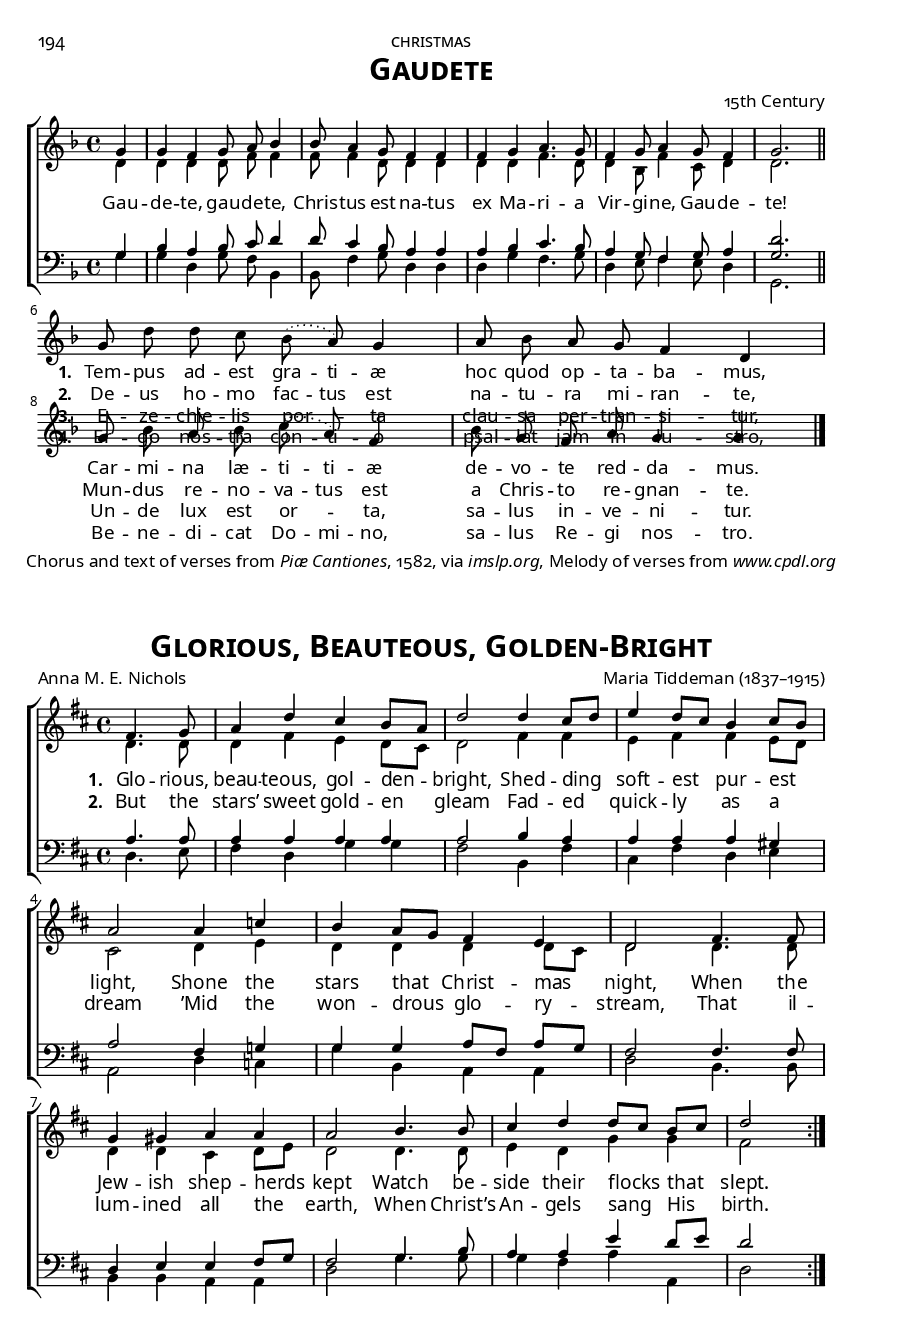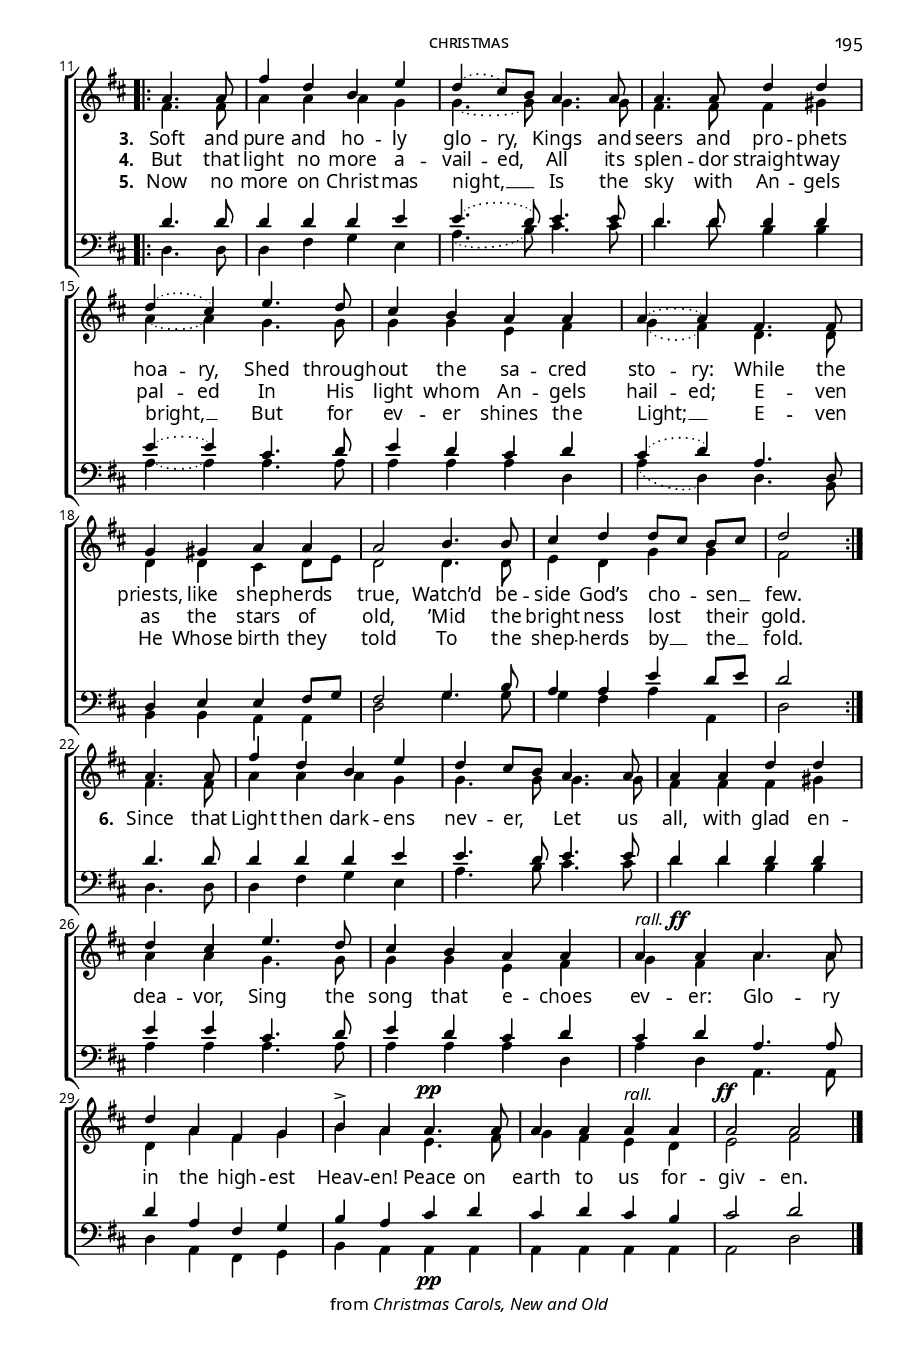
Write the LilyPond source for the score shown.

\version "2.14.2"
\include "../util.ly"
\paper {
  print-all-headers = ##t
  paper-height = 9\in
  paper-width = 6\in
  indent = 0\in
  %system-system-spacing = #'((basic-distance . 10) (padding . 0))
  system-system-spacing =
    #'((basic-distance . 0)
       (minimum-distance . 0)
       (padding . -5)
       (stretchability . 100))
  ragged-last-bottom = ##f
  ragged-bottom = ##f
  two-sided = ##t
  inner-margin = 0.5\in
  outer-margin = 0.25\in
  top-margin = 0.25\in
  bottom-margin = 0.25\in
  first-page-number = #194
  print-first-page-number = ##t
  headerLine = \markup{\override #'(font-name . "Garamond Premier Pro") \smallCapsOldStyle"christmas"}
  oddHeaderMarkup = \markup\fill-line{
     \override #'(font-name . "Garamond Premier Pro")\abs-fontsize #8.5
     \combine 
        \fill-line{"" \on-the-fly #print-page-number-check-first
        \oldStylePageNum""
        }
        \fill-line{\headerLine}
  }
  evenHeaderMarkup = \markup {
     \override #'(font-name . "Garamond Premier Pro")\abs-fontsize #8.5
     \combine
        \on-the-fly #print-page-number-check-first
        \oldStylePageNum""
        \fill-line{\headerLine}
  }
}
#(set-global-staff-size 15) \paper{ #(define fonts (make-pango-font-tree "GoudyOlSt BT" "Garamond Premier Pro" "Garamond Premier Pro" (/ 15 20))) }
global = {
  \key f\major
  \time 4/4
  \autoBeamOff
}

sopMusic = \relative c'' {
  \partial 4 g4 |
  g f g8 a bes4 |
  bes8 a4 g8 f4 f |
  
  f g a4. g8 |
  f4 g8 a4 g8 f4 |
  \partial 2. g2. \bar "||" \break
}

verseMusic = \relative c'' {
  
}
sopWords = \lyricmode {
  
}

altoMusic = \relative c' {
  d4 |
  d d d8 f f4 |
  f8 f4 d8 d4 d |
  
  d d f4. d8 |
  d4 bes8 f'4 c8 d4 |
  d2.
  
  \slurDotted \oneVoice
  g8 d' d c bes( a) g4 |
  a8 bes a g f4 d |
  
  g8 bes a bes c( a) f4 |
  bes8 g f a g4 g \bar "|."
}
altoWords = \lyricmode {
  \dropLyricsV
  Gau -- de -- te, gau -- de -- te,
  Chris -- tus est na -- tus
  ex Ma -- ri -- a Vir -- gi -- ne, Gau -- de -- te!
  
  \dropLyricsIV
  \set stanza = #"1. "
  \set ignoreMelismata = ##t
  Tem -- pus ad -- est gra -- ti -- æ
  hoc quod op -- ta -- ba -- mus,
  Car -- mi -- na læ -- ti -- ti -- æ
  de -- vo -- te red -- da -- mus.
}
altoWordsII = \lyricmode {
  \dropLyricsIV
%\markup\italic
  \repeat unfold 21 {\skip1}
  \set stanza = #"2. "
  \set ignoreMelismata = ##t
  De -- us ho -- mo fac -- tus est
  na -- tu -- ra mi -- ran -- te,
  Mun -- dus re -- no -- va -- tus est
  a Chris -- to re -- gnan -- te.
}
altoWordsIII = \lyricmode {
  \dropLyricsIV
  \repeat unfold 21 {\skip1}
  \set stanza = #"3. "
  E -- ze -- chie -- lis por -- ta
  clau -- sa per -- tran -- si -- tur,
  Un -- de lux est or -- ta,
  sa -- lus in -- ve -- ni -- tur.
}
altoWordsIV = \lyricmode {
  \dropLyricsIV
  \repeat unfold 21 {\skip1}
  \set stanza = #"4. "
  \set ignoreMelismata = ##t
  Er -- go nos -- tra con -- ti -- o
  psal -- lat jam in lu -- stro,
  Be -- ne -- di -- cat Do -- mi -- no,
  sa -- lus Re -- gi nos -- tro.
}
altoWordsV = \lyricmode {
  \set stanza = #"5. "
  \set ignoreMelismata = ##t
}
altoWordsVI = \lyricmode {
  \set stanza = #"6. "
  \set ignoreMelismata = ##t
}
tenorMusic = \relative c' {
  g4 |
  bes a bes8 c d4 |
  d8 c4 bes8 a4 a |
  
  a bes c4. bes8 |
  a4 g8 f4 g8 a4 |
  <g d'>2.
}
tenorWords = \lyricmode {

}

bassMusic = \relative c {
  g'4 |
  g d g8 f bes,4 |
  bes8 f'4 g8 d4 d |
  
  d g f4. g8 |
  d4 e8 f4 e8 d4 |
  g,2.
}
bassWords = \lyricmode {

}

pianoRH = \relative c' {
  
}
pianoLH = \relative c' {
  
}

\score {
  <<
   \new ChoirStaff <<
%    \new Lyrics = sopranos \with { \override VerticalAxisGroup #'nonstaff-relatedstaff-spacing = #'((basic-distance . 1)) }
    \new Staff = women <<
      \new Voice = "sopranos" { \voiceOne << \global \sopMusic >> }
      \new Voice = "altos" { \voiceTwo << \global \altoMusic >> }
    >>
    \new Lyrics \with { alignAboveContext = #"women" \override VerticalAxisGroup #'nonstaff-relatedstaff-spacing = #'((basic-distance . 1))} \lyricsto "sopranos" \sopWords
     \new Lyrics = "altosVI"  \with { alignBelowContext = #"women" \override VerticalAxisGroup #'nonstaff-relatedstaff-spacing = #'((basic-distance . 1))} \lyricsto "altos" \altoWordsVI
    \new Lyrics = "altosV"  \with { alignBelowContext = #"women" \override VerticalAxisGroup #'nonstaff-relatedstaff-spacing = #'((basic-distance . 1))} \lyricsto "altos" \altoWordsV
    \new Lyrics = "altosIV"  \with { alignBelowContext = #"women" \override VerticalAxisGroup #'nonstaff-relatedstaff-spacing = #'((basic-distance . 1))} \lyricsto "altos" \altoWordsIV
    \new Lyrics = "altosIII"  \with { alignBelowContext = #"women" \override VerticalAxisGroup #'nonstaff-relatedstaff-spacing = #'((basic-distance . 1))} \lyricsto "altos" \altoWordsIII
    \new Lyrics = "altosII"  \with { alignBelowContext = #"women" \override VerticalAxisGroup #'nonstaff-relatedstaff-spacing = #'((basic-distance . 1))} \lyricsto "altos" \altoWordsII
    \new Lyrics = "altos"  \with { alignBelowContext = #"women" \override VerticalAxisGroup #'nonstaff-relatedstaff-spacing = #'((basic-distance . 1))} \lyricsto "altos" \altoWords
   \new Staff = men <<
      \clef bass
      \new Voice = "tenors" { \voiceOne << \global \tenorMusic >> }
      \new Voice = "basses" { \voiceTwo << \global \bassMusic >> }
    >>
    \new Lyrics \with { alignAboveContext = #"men" \override VerticalAxisGroup #'nonstaff-relatedstaff-spacing = #'((basic-distance . 1)) } \lyricsto "tenors" \tenorWords
    \new Lyrics \with { alignBelowContext = #"men" \override VerticalAxisGroup #'nonstaff-relatedstaff-spacing = #'((basic-distance . 1)) } \lyricsto "basses" \bassWords
  >>
%    \new PianoStaff << \new Staff { \new Voice { \pianoRH } } \new Staff { \clef "bass" \pianoLH } >>
  >>
  \layout {
%6x9 \context {\Lyrics\override LyricText #'font-size = #1.1 }
%6.14 \context {\Lyrics\override LyricText #'font-size = #0.6 }
    #(define fonts (make-pango-font-tree "GoudyOlSt BT" "Garamond Premier Pro" "Garamond Premier Pro" (/ 14.7 20)))
    \context {
      \Score
      %\override SpacingSpanner #'base-shortest-duration = #(ly:make-moment 1 8)
      %\override SpacingSpanner #'common-shortest-duration = #(ly:make-moment 1 4)
    }
    \context {
      % Remove all empty staves
      % \Staff \RemoveEmptyStaves \override VerticalAxisGroup #'remove-first = ##t
    }
  }
  \header {
    title = \markup{\override #'(font-name . "Garamond Premier Pro Semibold"){ \abs-fontsize #15 \smallCapsOldStyle"Gaudete"}}
    composer = \markup\oldStyleNum"15th Century"
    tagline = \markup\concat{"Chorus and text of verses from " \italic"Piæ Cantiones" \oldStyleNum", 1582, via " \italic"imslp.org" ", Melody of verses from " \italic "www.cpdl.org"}
  }
}
\markup \fill-line {\center-column{
    \concat{"Chorus and text of verses from " \italic"Piæ Cantiones" \oldStyleNum", 1582, via " \italic"imslp.org" ", Melody of verses from " \italic "www.cpdl.org"}}}
\markup\vspace#2.2























global = {
  \key d \major
  \time 4/4
  \autoBeamOff
  \override DynamicLineSpanner #'staff-padding = #0.0
  \override DynamicLineSpanner #'Y-extent = #'(-1 . 1)
  \tieDotted
}

sopMusic = \relative c' {
  \repeat volta 2 {
    \partial 2 fis4. g8 |
    a4 d cis b8[ a] |
    d2 d4 cis8[ d] |
    
    e4 d8[cis] b4 cis8[ b] |
    a2 a4 c |
    b a8[ g] fis4 e |
    d2 fis4. fis8 |
    
    g4 gis a a |
    a2 b4. b8 |
    cis4 d d8[ cis] b[ cis] |
    \partial 2 d2 |
  }
  \pageBreak
  \repeat volta 3 {
    \partial 2 a4. a8 |
    fis'4 d b e |
    \slurDotted
    d4( cis8[) b] a4. a8 |
    a4. a8 d4 d |
    
    d( cis) e4. d8 |
    cis4 b a a |
    a~ a fis4. fis8 |
    
    g4 gis a a |
    a2 b4. b8 |
    cis4 d d8[ cis] b[ cis] |
    \partial 2 d2 | \break
  }
  \partial 2 a4. a8 |
  fis'4 d b e |
  d4 cis8[ b] a4. a8 |
  a4 a d d |
  
  d cis e4. d8 |
  cis4 b a a |
  a^\markup{\italic"rall." \dynamic"ff"} a a4. a8 |
  
  d4 a fis g |
  b-> a a4.^\pp a8 |
  a4 a a^\markup\italic"rall." a 
  a2 a \bar "|."
}
sopWords = \lyricmode {
  
}

altoMusic = \relative c' {
  d4. d8 |
  d4 fis e d8[ cis] |
  d2 fis4 fis |
  
  e fis fis e8[ d] |
  cis2 d4 e |
  d d d d8[ cis] |
  d2 d4. d8 |
  
  d4 d cis d8[ e] |
  d2 d4. d8 |
  e4 d g g |
  fis2 |
  
  
  fis4. fis8 |
  a4 a a g |
  \slurDotted
  g4.~ g8 g4. g8 |
  fis4. fis8 fis4 gis |
  
  a~ a g4. g8 |
  g4 g e fis |
  g( fis) d4. d8 |
  
  d4 d cis d8[ e] |
  d2 d4. d8 |
  e4 d g g |
  fis2 |
  
  
  fis4. fis8 |
  a4 a a g |
  g4. g8 g4. g8 |
  fis4 fis fis gis |
  
  a4 a g4. g8 |
  g4 g e fis |
  g fis a4. a8 |
  
  d,4 a' fis g |
  b a e4. fis8 |
  g4 fis e d |
  e2 fis \bar "|."
}
altoWords = \lyricmode {
  \dropLyricsV
  \set stanza = #"1. "
  Glo -- rious, beau -- teous, gol -- den -- bright,
  Shed -- ding soft -- est pur -- est light,
  Shone the stars that \set associatedVoice = "tenors" Christ -- mas night,
  When the Jew -- ish shep -- herds kept
  Watch be -- side \unset associatedVoice their flocks that slept.
  
  \set stanza = #"3. "
  Soft and pure and ho -- ly \set ignoreMelismata = ##t glo -- \unset ignoreMelismata ry,
  Kings and seers and pro -- phets \set ignoreMelismata = ##t hoa -- ry, \unset ignoreMelismata 
  Shed through -- out the sa -- cred \set ignoreMelismata = ##t sto -- ry: \unset ignoreMelismata 
  While the priests, like shep -- herds true,
  Watch’d be -- side God’s cho -- sen __ few.
  
  \set stanza = #"6. "
  Since that Light then dark -- ens nev -- er,
  Let us all, with glad en -- dea -- vor,
  Sing the song that e -- choes ev -- er:
  Glo -- ry in the high -- est Heav -- en!
  \set associatedVoice = "tenors"
  Peace on earth to us for -- giv -- en.
}
altoWordsII = \lyricmode {
  \dropLyricsV
%\markup\italic
  \set stanza = #"2. "
  But the stars’ sweet gold -- en gleam
  Fad -- ed quick -- ly as a dream
  ’Mid the won -- drous \set associatedVoice = "tenors" glo -- ry -- stream,
  That il -- lum -- ined all the earth,
  When Christ’s An -- \unset associatedVoice gels sang His birth.
  
  \set stanza = #"4. "
  But that light no more a -- \set ignoreMelismata = ##t vail -- \unset ignoreMelismata ed,
  All its splen -- dor straight -- way \set ignoreMelismata = ##t pal -- ed \unset ignoreMelismata 
  In His light whom An -- gels \set ignoreMelismata = ##t hail -- ed; \unset ignoreMelismata 
  E -- ven as the stars of old,
  ’Mid the bright  -- ness lost their gold.
}
altoWordsIII = \lyricmode {
  \dropLyricsV
  \repeat unfold 35 { \skip 1 }
  \set stanza = #"5. "
  Now no more on Christ -- mas night, __
  Is the sky with An -- gels bright, __
  But for ev -- er shines the Light; __
  E -- ven He Whose birth they told
  To the shep -- herds by __ the __ fold.
}
altoWordsIV = \lyricmode {
}
altoWordsV = \lyricmode {
}
altoWordsVI = \lyricmode {
}
tenorMusic = \relative c' {
  a4. a8 |
  a4 a a a |
  a2 b4 a |
  
  a4 a a gis |
  a2 fis4 g! |
  g4 g a8[ fis] a[ g] |
  fis2 fis4. fis8 |
  
  d4 e e fis8[ g] |
  fis2 g4. b8 |
  a4 a e' d8[ e] |
  d2 |
  
  
  d4. d8 |
  d4 d d e |
  \slurDotted
  e4.( d8) e4. e8 |
  d4. d8 d4 d |
  
  e~ e cis4. d8 |
  e4 d cis d |
  cis( d) a4. d,8 |
  
  d4 e e fis8[ g] |
  fis2 g4. b8 |
  a4 a e' d8[ e] |
  d2 |
  
  
  d4. d8 |
  d4 d d e |
  e4. d8 e4. e8 |
  d4 d d d |
  
  e e cis4. d8 |
  e4 d cis d |
  cis <<d {s8 s_\ff}>> a4. a8 |
  
  d4 a fis g |
  b a cis_\pp d |
  cis d cis b |
  cis2 d \bar "|."
}
tenorWords = \lyricmode {

}

bassMusic = \relative c {
  d4. e8 |
  fis4 d g g |
  fis2 b,4 fis' |
  
  cis4 fis d e |
  a,2 d4 c |
  g' b, a a |
  d2 b4. b8 |
  
  b4 b a a |
  d2 g4. g8 |
  g4 fis a a, |
  d2 |
  
  
  d4. d8 |
  d4 fis g e |
  \slurDotted
  a4.( b8) cis4. cis8 |
  d4. d8 b4 b |
  
  a~ a a4. a8 |
  a4 a a d, |
  a'( d,) d4. b8 |
  
  b4 b a a |
  d2 g4. g8 |
  g4 fis a a, |
  d2 |
  
  
  d4. d8 |
  d4 fis g e |
  a4. b8 cis4. cis8 |
  d4 d b b |
  
  a a a4. a8 |
  a4 a a d, |
  a' d, a4. a8 |
  
  d4 a fis g |
  b a a a |
  a a a a |
  a2 d \bar "|."
}
bassWords = \lyricmode {

}

pianoRH = \relative c' {
  
}
pianoLH = \relative c' {
  
}

\score {
  <<
   \new ChoirStaff <<
%    \new Lyrics = sopranos \with { \override VerticalAxisGroup #'nonstaff-relatedstaff-spacing = #'((basic-distance . 1)) }
    \new Staff = women <<
      \new Voice = "sopranos" { \voiceOne << \global \sopMusic >> }
      \new Voice = "altos" { \voiceTwo << \global \altoMusic >> }
    >>
    \new Staff = men <<
      \clef bass
      \new Voice = "tenors" { \voiceOne << \global \tenorMusic >> }
      \new Voice = "basses" { \voiceTwo << \global \bassMusic >> }
    >>
    \new Lyrics \with { alignAboveContext = #"women" \override VerticalAxisGroup #'nonstaff-relatedstaff-spacing = #'((basic-distance . 1))} \lyricsto "sopranos" \sopWords
     \new Lyrics = "altosVI"  \with { alignBelowContext = #"women" \override VerticalAxisGroup #'nonstaff-relatedstaff-spacing = #'((basic-distance . 1))} \lyricsto "sopranos" \altoWordsVI
    \new Lyrics = "altosV"  \with { alignBelowContext = #"women" \override VerticalAxisGroup #'nonstaff-relatedstaff-spacing = #'((basic-distance . 1))} \lyricsto "sopranos" \altoWordsV
    \new Lyrics = "altosIV"  \with { alignBelowContext = #"women" \override VerticalAxisGroup #'nonstaff-relatedstaff-spacing = #'((basic-distance . 1))} \lyricsto "sopranos" \altoWordsIV
    \new Lyrics = "altosIII"  \with { alignBelowContext = #"women" \override VerticalAxisGroup #'nonstaff-relatedstaff-spacing = #'((basic-distance . 1))} \lyricsto "sopranos" \altoWordsIII
    \new Lyrics = "altosII"  \with { alignBelowContext = #"women" \override VerticalAxisGroup #'nonstaff-relatedstaff-spacing = #'((basic-distance . 1))} \lyricsto "sopranos" \altoWordsII
    \new Lyrics = "altos"  \with { alignBelowContext = #"women" \override VerticalAxisGroup #'nonstaff-relatedstaff-spacing = #'((basic-distance . 1))} \lyricsto "sopranos" \altoWords
     \new Lyrics \with { alignAboveContext = #"men" \override VerticalAxisGroup #'nonstaff-relatedstaff-spacing = #'((basic-distance . 1)) } \lyricsto "tenors" \tenorWords
    \new Lyrics \with { alignBelowContext = #"men" \override VerticalAxisGroup #'nonstaff-relatedstaff-spacing = #'((basic-distance . 1)) } \lyricsto "basses" \bassWords
  >>
%    \new PianoStaff << \new Staff { \new Voice { \pianoRH } } \new Staff { \clef "bass" \pianoLH } >>
  >>
  \layout {
    \context {
      \Score
      %\override SpacingSpanner #'base-shortest-duration = #(ly:make-moment 1 8)
      %\override SpacingSpanner #'common-shortest-duration = #(ly:make-moment 1 4)
    }
    \context {
      % Remove all empty staves
      % \Staff \RemoveEmptyStaves \override VerticalAxisGroup #'remove-first = ##t
    }
  }
  \header {
    title = \markup{\override #'(font-name . "Garamond Premier Pro Semibold"){ \abs-fontsize #15 \smallCapsOldStyle"Glorious, Beauteous, Golden-Bright"}}
    poet = \markup\oldStyleNum"Anna M. E. Nichols"
    composer = \markup\oldStyleNum"Maria Tiddeman (1837–1915)"
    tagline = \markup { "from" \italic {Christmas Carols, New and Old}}
  }
}
\header {
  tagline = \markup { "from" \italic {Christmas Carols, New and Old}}
}
